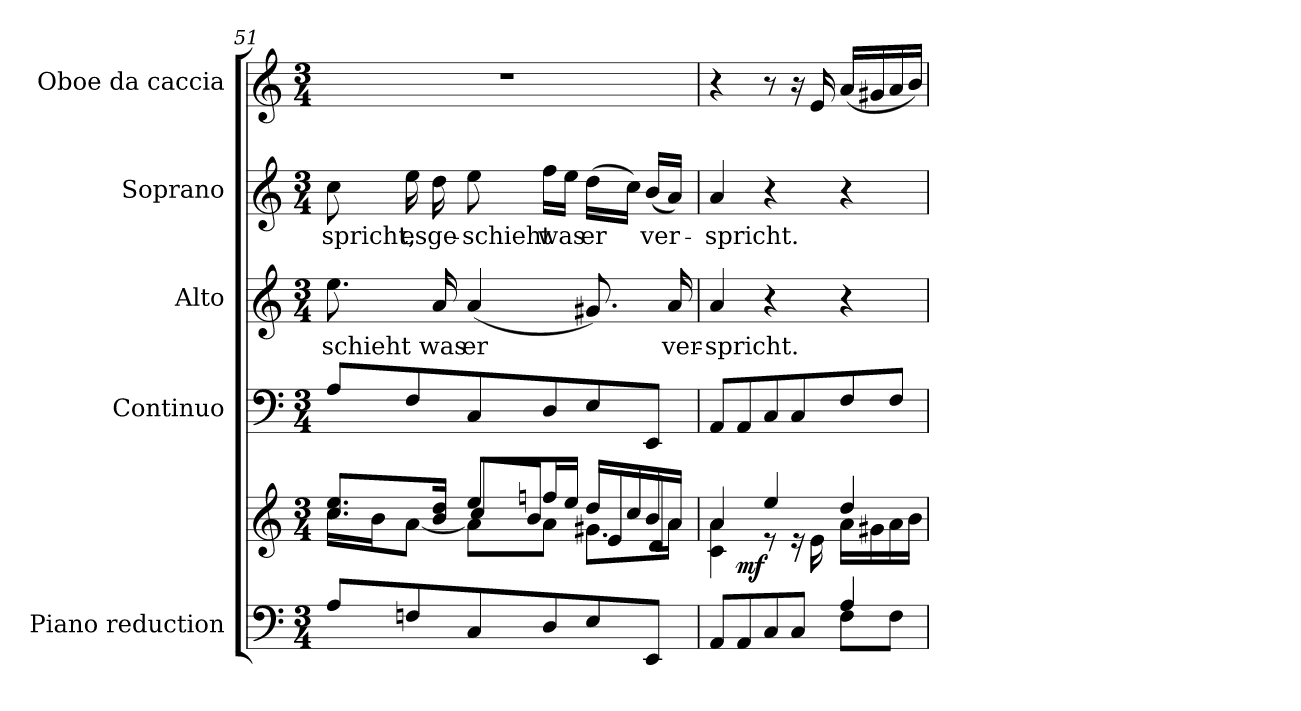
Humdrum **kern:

**kern	**kern	**dynam	**kern	**kern	**text	**kern	**text	**kern
*part5	*part5	*part5	*part4	*part3	*part3	*part2	*part2	*part1
*staff6	*staff5	*staff5/6	*staff4	*staff3	*staff3	*staff2	*staff2	*staff1
*I"Piano reduction	*	*	*I"Continuo	*I"Alto	*	*I"Soprano	*	*I"Oboe da caccia
*I'Pno	*	*	*	*	*	*	*	*I'Ob
*clefF4	*clefG2	*	*clefF4	*clefG2	*	*clefG2	*	*clefG2
*k[]	*k[]	*	*k[]	*k[]	*	*k[]	*	*k[]
*M3/4	*M3/4	*	*M3/4	*M3/4	*	*M3/4	*	*M3/4
=51	=51	=51	=51	=51	=51	=51	=51	=51
*	*^	*	*	*	*	*	*	*
*	*	*^	*	*	*	*	*	*	*
!	!	!	!	!	!	!	!LO:LY:b	!	!LO:LY:b	!
8A/L	8.cc/ 8.ee/L	16cc\LL	4ryy	.	8A/L	8.ee\	-schieht	8cc\	-spricht,	2.r
.	.	16b\J	.	.	.	.	.	.	.	.
!	!	!	!	!	!	!	!	!	!LO:LY:b	!
8Fn/	.	[8a\J	.	.	8F/	.	.	16ee\	es	.
!	!	!	!	!	!	!	!LO:LY:b	!	!LO:LY:b	!
.	16b/ 16dd/Jk	.	.	.	.	16a/	was	16dd\	ge-	.
!	!	!	!	!	!	!	!LO:LY:b	!	!LO:LY:b	!
8C/	8ee/L	8a\L]	8cc/L	.	8C/	(4a/	er	8ee\	-schieht	.
!	!	!	!	!	!	!	!	!	!LO:LY:b	!
8D/	16ffn/L	8a\J	8b/J	.	8D/	.	.	16ff\LL	was	.
.	16ee/JJ	.	.	.	.	.	.	16ee\JJ	.	.
!	!	!	!	!	!	!	!	!	!LO:LY:b	!
8E/	16dd/LL	8.g#X\L	8e/L	.	8E/	8.g#X/)	.	(16dd\LL	er	.
.	16cc/	.	.	.	.	.	.	16cc\JJ)	.	.
!	!	!	!	!	!	!	!	!	!LO:LY:b	!
8EE/J	16b/	.	8d/J	.	8EE/J	.	.	(16b/LL	ver-	.
!	!	!	!	!	!	!	!LO:LY:b	!	!	!
.	16a/JJ	16a\Jk	.	.	.	16a/	ver-	16a/JJ)	.	.
=52	=52	=52	=52	=52	=52	=52	=52	=52	=52	=52
*^	*	*	*	*	*	*	*	*	*	*
!	!	!	!	!	!	!	!	!LO:LY:b	!	!LO:LY:b	!
8AA/L	4ryy	4a/	4c\ 4a\	8ryy	.	8AA/L	4a/	-spricht.	4a/	-spricht.	4r
!	!	!	!	!	!LO:DY:b	!	!	!	!	!	!
8AA/	.	.	.	2ryy	mf	8AA/	.	.	.	.	.
8C/	4ryy	4ee/	8r	.	.	8C/	4r	.	4r	.	8r
8C/J	.	.	16r	.	.	8C/	.	.	.	.	16r
.	.	.	16e\	.	.	.	.	.	.	.	16e/
4A/	8F\L	4dd/	16a\LL	.	.	8F/	4r	.	4r	.	(16a/LL
.	.	.	16g#X\	.	.	.	.	.	.	.	16g#X/
.	8F\J	.	16a\	8ryy	.	8F/J	.	.	.	.	16a/
.	.	.	16b\JJ	.	.	.	.	.	.	.	16b/JJ)
*v	*v	*	*	*	*	*	*	*	*	*	*
*	*v	*v	*v	*	*	*	*	*	*	*
=	=	=	=	=	=	=	=	=
*-	*-	*-	*-	*-	*-	*-	*-	*-
